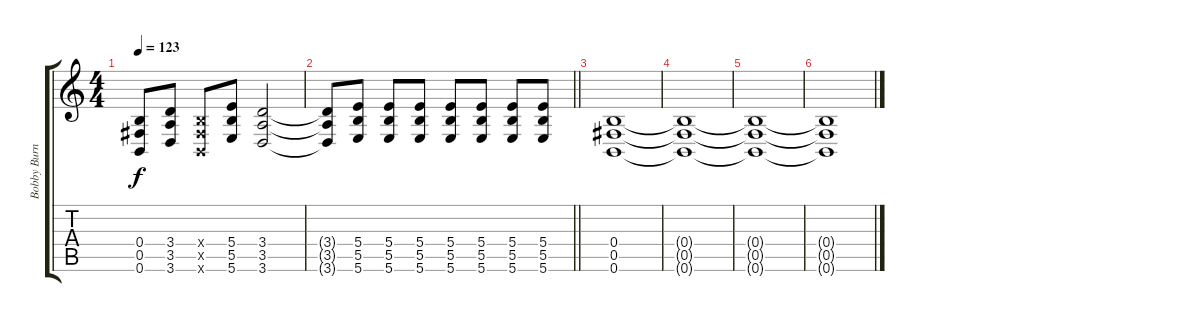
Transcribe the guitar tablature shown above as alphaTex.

\track ("Bobby Burns" "Bobby Burn") {instrument distortionguitar}
\staff {score tabs}
\tuning (Db4 Ab3 E3 B2 Gb2 B1) {hide}
\ts (4 4)
\tempo 123
\clef g2
\ks c
(0.4 0.5 0.6).8{dy f} (3.4 3.5 3.6).8 (0.4{x} 0.5{x} 0.6{x}).8 (5.4 5.5 5.6).8 (3.4 3.5 3.6).2 |
\barLineRight lightlight
(3.4{t} 3.5{t} 3.6{t}).8 (5.4 5.5 5.6).8 (5.4 5.5 5.6).8 (5.4 5.5 5.6).8 (5.4 5.5 5.6).8 (5.4 5.5 5.6).8 (5.4 5.5 5.6).8 (5.4 5.5 5.6).8 |
(0.4 0.5 0.6).1 |
(0.4{t} 0.5{t} 0.6{t}).1 |
(0.4{t} 0.5{t} 0.6{t}).1 |
(0.4{t} 0.5{t} 0.6{t}).1
